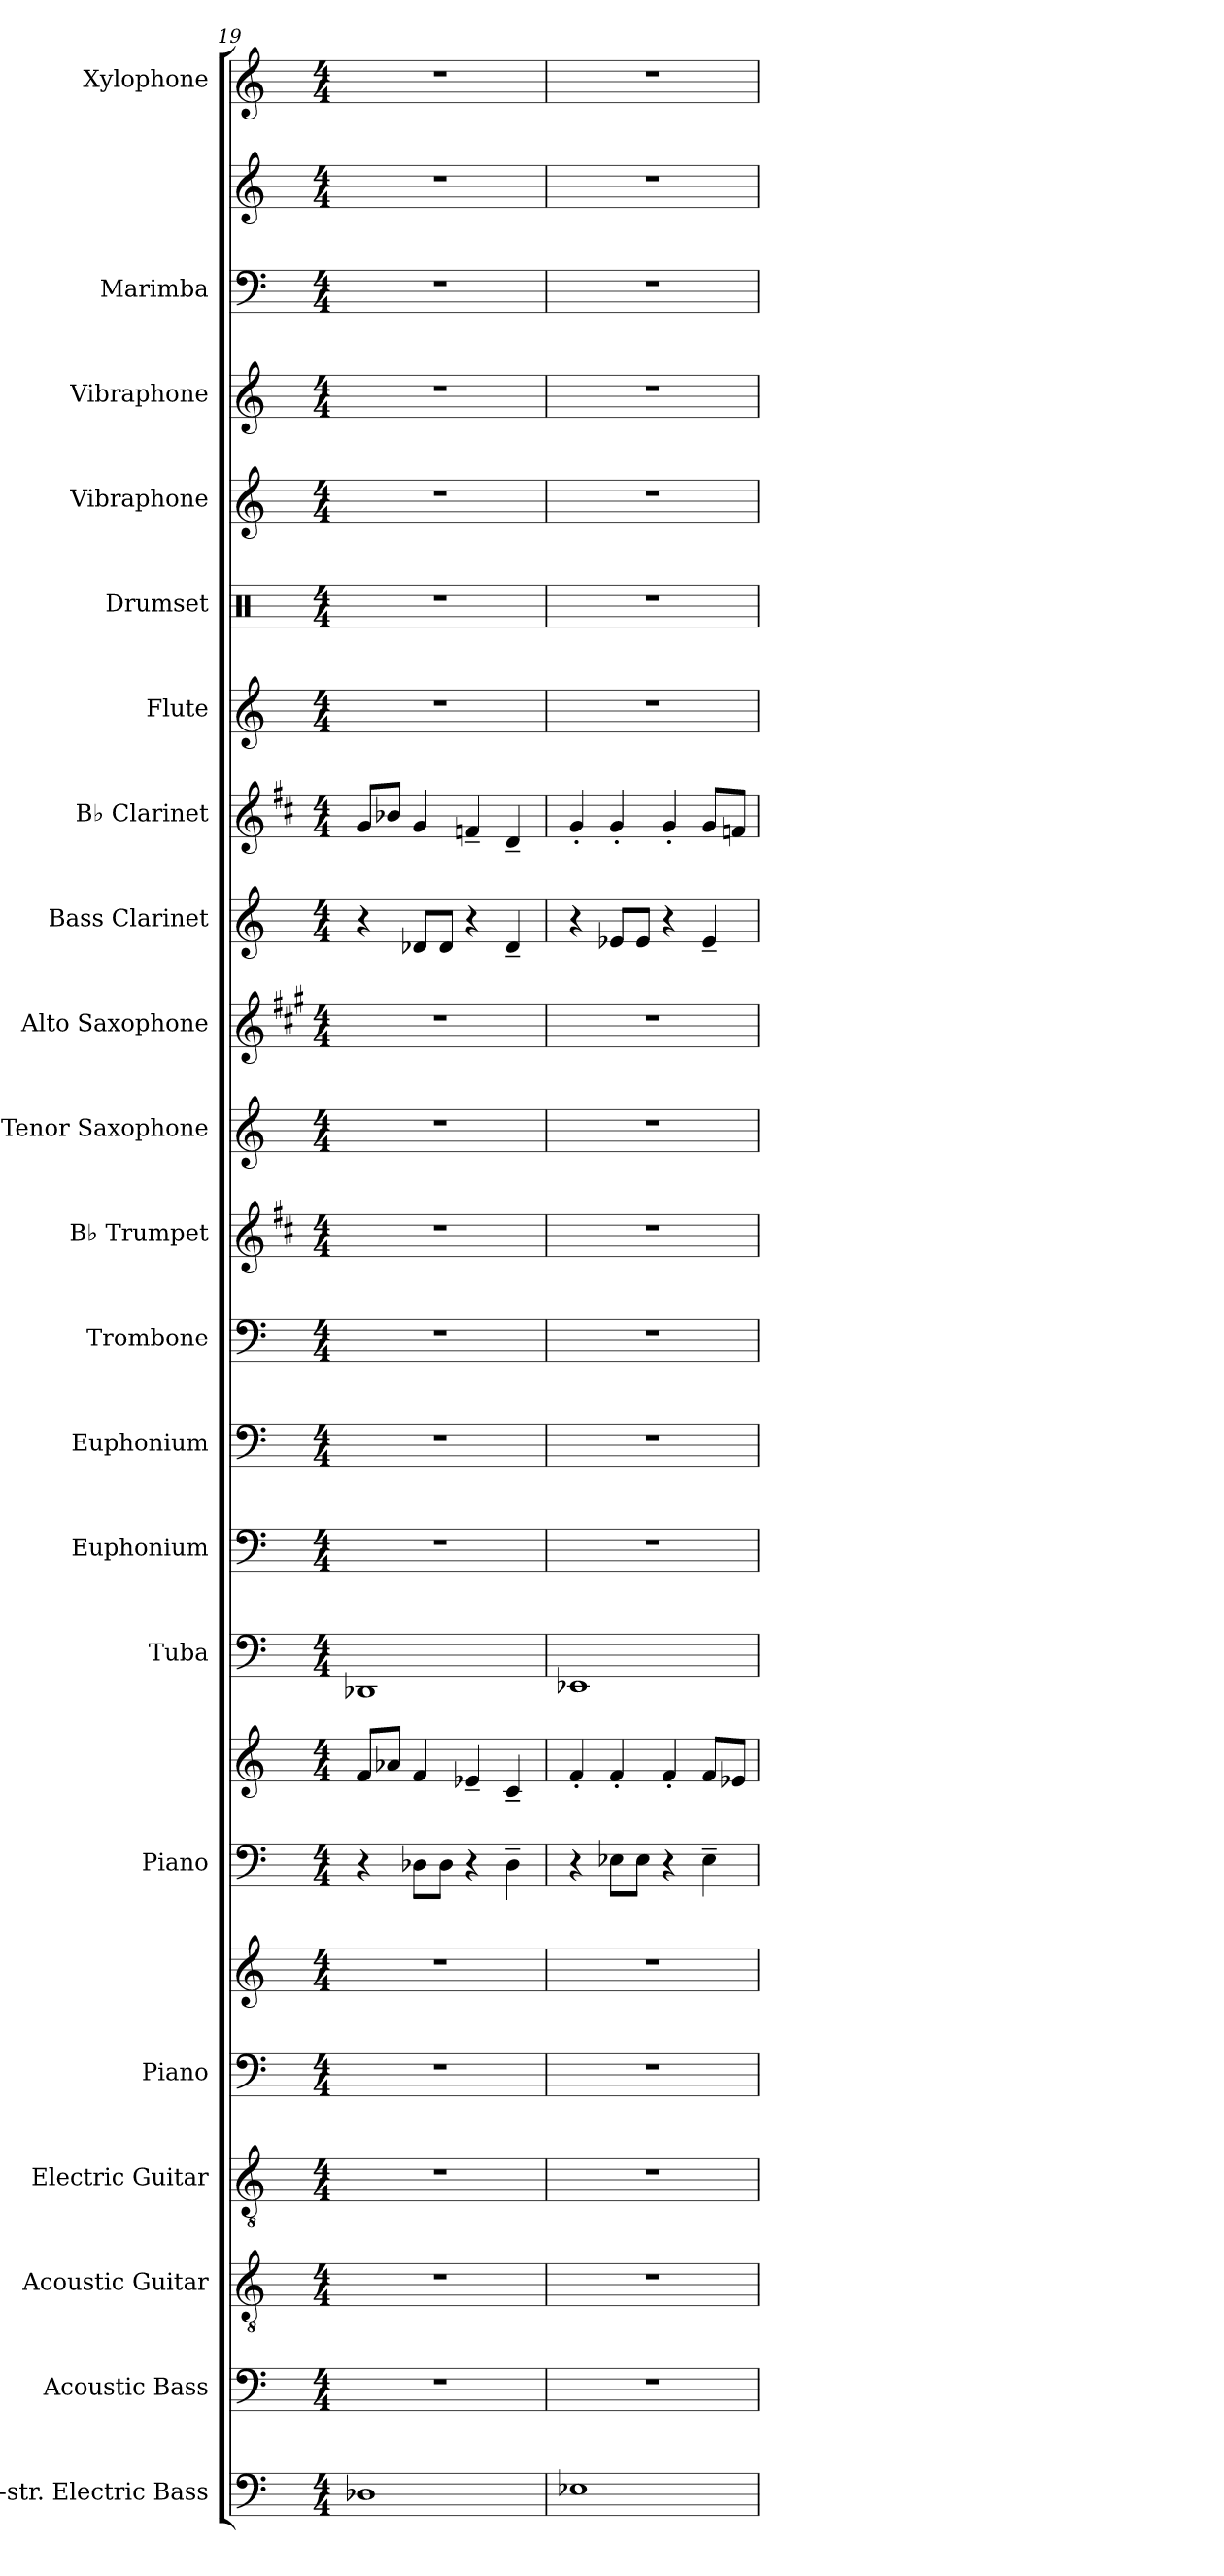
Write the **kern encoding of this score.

**kern	**kern	**kern	**kern	**kern	**kern	**kern	**kern	**kern	**kern	**kern	**kern	**kern	**kern	**kern	**kern	**kern	**kern	**kern	**kern	**kern	**kern	**kern	**kern
*part21	*part20	*part19	*part18	*part17	*part17	*part16	*part16	*part15	*part14	*part13	*part12	*part11	*part10	*part9	*part8	*part7	*part6	*part5	*part4	*part3	*part2	*part2	*part1
*staff24	*staff23	*staff22	*staff21	*staff20	*staff19	*staff18	*staff17	*staff16	*staff15	*staff14	*staff13	*staff12	*staff11	*staff10	*staff9	*staff8	*staff7	*staff6	*staff5	*staff4	*staff3	*staff2	*staff1
*I"5-str. Electric Bass	*I"Acoustic Bass	*I"Acoustic Guitar	*I"Electric Guitar	*I"Piano	*	*I"Piano	*	*I"Tuba	*I"Euphonium	*I"Euphonium	*I"Trombone	*I"B♭ Trumpet	*I"Tenor Saxophone	*I"Alto Saxophone	*I"Bass Clarinet	*I"B♭ Clarinet	*I"Flute	*I"Drumset	*I"Vibraphone	*I"Vibraphone	*I"Marimba	*	*I"Xylophone
*I'El. B.	*I'Bass	*I'Guit.	*I'El. Guit.	*I'Pno.	*	*I'Pno.	*	*I'Tba.	*I'Euph.	*I'Euph.	*I'Tbn.	*I'B♭ Tpt.	*I'T. Sax.	*I'A. Sax.	*I'B. Cl.	*I'B♭ Cl.	*I'Fl.	*I'Drs.	*I'Vib.	*I'Vib.	*I'Mrm.	*	*I'Xyl.
*clefF4	*clefF4	*clefGv2	*clefGv2	*clefF4	*clefG2	*clefF4	*clefG2	*clefF4	*clefF4	*clefF4	*clefF4	*clefG2	*clefG2	*clefG2	*clefG2	*clefG2	*clefG2	*clefX	*clefG2	*clefG2	*clefF4	*clefG2	*clefG2
*ITrd7c12	*ITrd7c12	*	*	*	*	*	*	*	*	*	*	*ITrd1c2	*ITrd8c14	*ITrd5c9	*ITrd8c14	*ITrd1c2	*	*	*	*	*	*	*ITrd-7c-12
*k[]	*k[]	*k[]	*k[]	*k[]	*k[]	*k[]	*k[]	*k[]	*k[]	*k[]	*k[]	*k[]	*k[]	*k[]	*k[]	*k[]	*k[]	*k[]	*k[]	*k[]	*k[]	*k[]	*k[]
*M4/4	*M4/4	*M4/4	*M4/4	*M4/4	*M4/4	*M4/4	*M4/4	*M4/4	*M4/4	*M4/4	*M4/4	*M4/4	*M4/4	*M4/4	*M4/4	*M4/4	*M4/4	*M4/4	*M4/4	*M4/4	*M4/4	*M4/4	*M4/4
=19	=19	=19	=19	=19	=19	=19	=19	=19	=19	=19	=19	=19	=19	=19	=19	=19	=19	=19	=19	=19	=19	=19	=19
1DD-X	1r	1r	1r	1r	1r	4r	8f/L	1DD-X	1r	1r	1r	1r	1r	1r	4r	8f/L	1r	1r	1r	1r	1r	1r	1r
.	.	.	.	.	.	.	8a-X/J	.	.	.	.	.	.	.	.	8a-X/J	.	.	.	.	.	.	.
.	.	.	.	.	.	8D-X\L	4f/	.	.	.	.	.	.	.	8D-X/L	4f/	.	.	.	.	.	.	.
.	.	.	.	.	.	8D-\J	.	.	.	.	.	.	.	.	8D-/J	.	.	.	.	.	.	.	.
.	.	.	.	.	.	4r	4e-X~/	.	.	.	.	.	.	.	4r	4e-X~/	.	.	.	.	.	.	.
.	.	.	.	.	.	4D-~\	4c~/	.	.	.	.	.	.	.	4D-~/	4c~/	.	.	.	.	.	.	.
=20	=20	=20	=20	=20	=20	=20	=20	=20	=20	=20	=20	=20	=20	=20	=20	=20	=20	=20	=20	=20	=20	=20	=20
1EE-X	1r	1r	1r	1r	1r	4r	4f'/	1EE-X	1r	1r	1r	1r	1r	1r	4r	4f'/	1r	1r	1r	1r	1r	1r	1r
.	.	.	.	.	.	8E-X\L	4f'/	.	.	.	.	.	.	.	8E-X/L	4f'/	.	.	.	.	.	.	.
.	.	.	.	.	.	8E-\J	.	.	.	.	.	.	.	.	8E-/J	.	.	.	.	.	.	.	.
.	.	.	.	.	.	4r	4f'/	.	.	.	.	.	.	.	4r	4f'/	.	.	.	.	.	.	.
.	.	.	.	.	.	4E-~\	8f/L	.	.	.	.	.	.	.	4E-~/	8f/L	.	.	.	.	.	.	.
.	.	.	.	.	.	.	8e-X/J	.	.	.	.	.	.	.	.	8e-X/J	.	.	.	.	.	.	.
=	=	=	=	=	=	=	=	=	=	=	=	=	=	=	=	=	=	=	=	=	=	=	=
*-	*-	*-	*-	*-	*-	*-	*-	*-	*-	*-	*-	*-	*-	*-	*-	*-	*-	*-	*-	*-	*-	*-	*-
